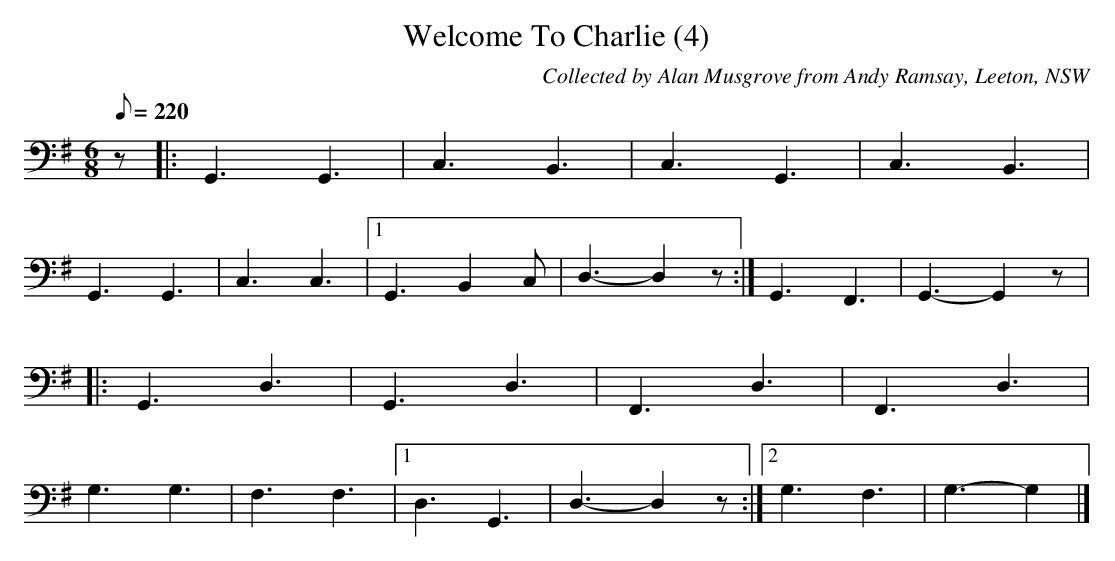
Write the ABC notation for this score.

X:1
T:Welcome To Charlie (4)
M:6/8
L:1/8
Q:220
C:Collected by Alan Musgrove from Andy Ramsay, Leeton, NSW
K:G
z|:G,,3 G,,3|C,3B,,3|C,3G,,3|C,3B,,3|
G,,3 G,,3|C,3C,3|1G,,3B,,2C,|D,3-D,2z:|G,,3F,,3|G,,3-G,,2z|
|:G,,3D,3|G,,3D,3|F,,3D,3|F,,3D,3|
G,3G,3|F,3F,3|1D,3G,,3|D,3-D,2z:|2G,3F,3|G,3-G,2|]
